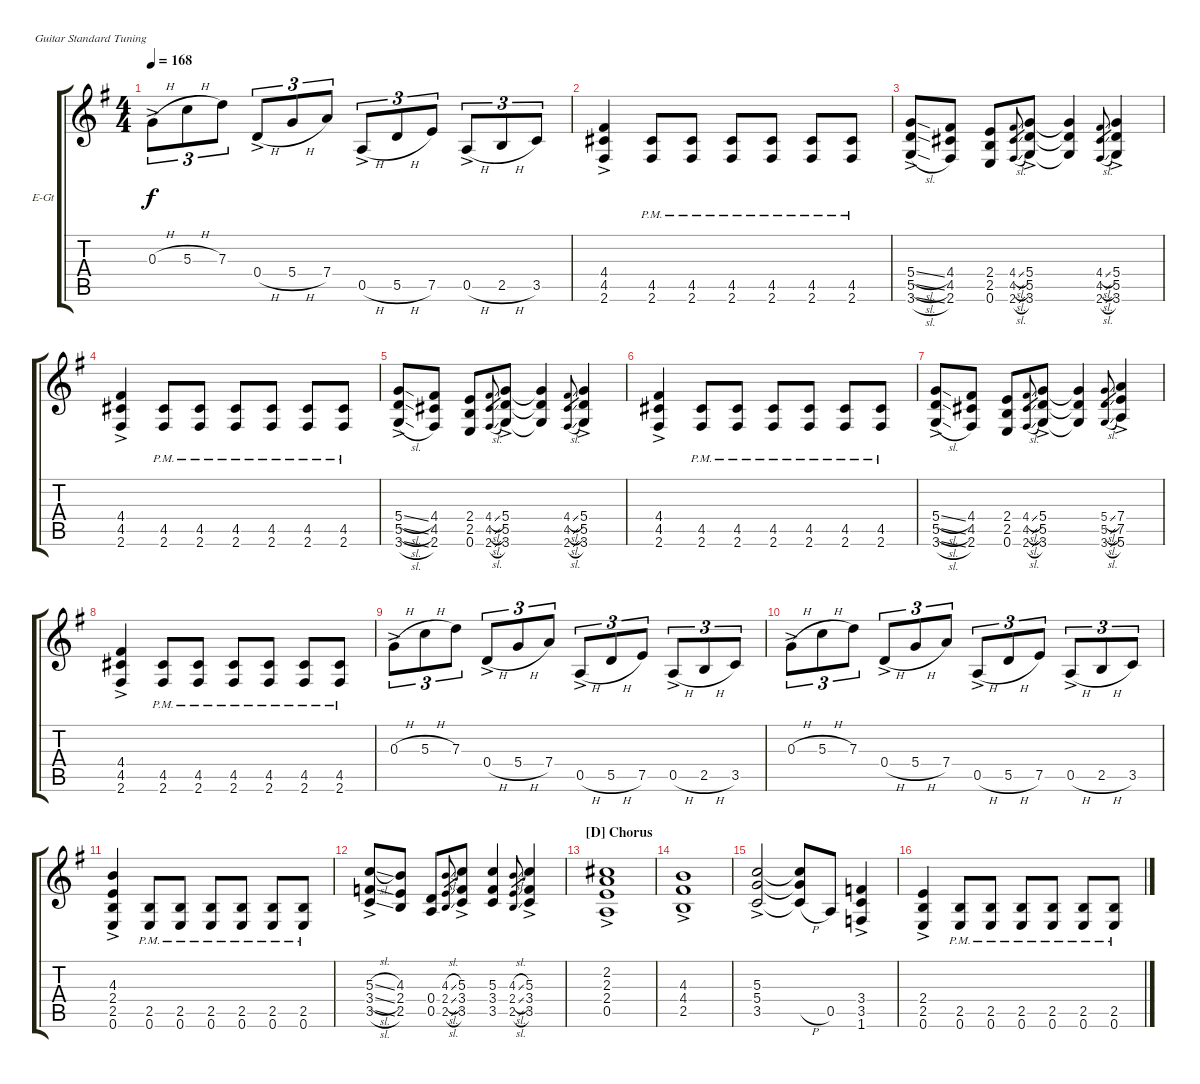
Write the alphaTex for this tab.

\bracketExtendMode groupsimilarinstruments
\firstSystemTrackNameOrientation horizontal
\otherSystemsTrackNameOrientation horizontal
\track ("Guitar 1" "E-Gt") {instrument electricguitarclean}
\staff {score tabs}
\tuning (E4 B3 G3 D3 A2 E2)
\ts (4 4)
\tempo 168
\clef g2
\scale
1.07818
\ks g
0.3{h ac}.8{tu (3 2) dy f} 5.3{h}.8{tu (3 2)} 7.3.8{tu (3 2)} 0.4{h ac}.8{tu (3 2)} 5.4{h}.8{tu (3 2)} 7.4.8{tu (3 2)} 0.5{h ac}.8{tu (3 2)} 5.5{h}.8{tu (3 2)} 7.5.8{tu (3 2)} 0.5{h ac}.8{tu (3 2)} 2.5{h}.8{tu (3 2)} 3.5.8{tu (3 2)} |
\scale
0.921816 (4.4 4.5 2.6{ac}).4 (4.5{pm} 2.6{pm}).8 (4.5{pm} 2.6{pm}).8 (4.5{pm} 2.6{pm}).8 (4.5{pm} 2.6{pm}).8 (4.5{pm} 2.6{pm}).8 (4.5{pm} 2.6{pm}).8 |
\scale
1.07818 (5.4{sl} 5.5{sl} 3.6{sl ac}).8 (4.4 4.5 2.6).8 (2.5 0.6 2.4).8 (4.4{sl} 4.5{sl} 2.6{sl}).8{gr} (5.4 5.5 3.6{ac}).8 (5.4{t} 5.5{t} 3.6{t}).4 (4.4{sl} 4.5{sl} 2.6{sl}).8{gr} (5.4 5.5 3.6{ac}).4 |
\scale
0.921816 (4.4 4.5 2.6{ac}).4 (4.5{pm} 2.6{pm}).8 (4.5{pm} 2.6{pm}).8 (4.5{pm} 2.6{pm}).8 (4.5{pm} 2.6{pm}).8 (4.5{pm} 2.6{pm}).8 (4.5{pm} 2.6{pm}).8 |
\scale
1.07818 (5.4{sl} 5.5{sl} 3.6{sl ac}).8 (4.4 4.5 2.6).8 (2.5 0.6 2.4).8 (4.4{sl} 4.5{sl} 2.6{sl}).8{gr} (5.4 5.5 3.6{ac}).8 (5.4{t} 5.5{t} 3.6{t}).4 (4.4{sl} 4.5{sl} 2.6{sl}).8{gr} (5.4 5.5 3.6{ac}).4 |
\scale
0.921816 (4.4 4.5 2.6{ac}).4 (4.5{pm} 2.6{pm}).8 (4.5{pm} 2.6{pm}).8 (4.5{pm} 2.6{pm}).8 (4.5{pm} 2.6{pm}).8 (4.5{pm} 2.6{pm}).8 (4.5{pm} 2.6{pm}).8 |
\scale
1.07818 (5.4{sl} 5.5{sl} 3.6{sl ac}).8 (4.4 4.5 2.6).8 (2.5 0.6 2.4).8 (4.4{sl} 4.5{sl} 2.6{sl}).8{gr} (5.4 5.5 3.6{ac}).8 (5.4{t} 5.5{t} 3.6{t}).4 (5.4{sl} 5.5{sl} 3.6{sl}).8{gr} (7.4 7.5 5.6{ac}).4 |
\scale
0.921816 (4.4 4.5 2.6{ac}).4 (4.5{pm} 2.6{pm}).8 (4.5{pm} 2.6{pm}).8 (4.5{pm} 2.6{pm}).8 (4.5{pm} 2.6{pm}).8 (4.5{pm} 2.6{pm}).8 (4.5{pm} 2.6{pm}).8 |
\scale
1.07818 0.3{h ac}.8{tu (3 2)} 5.3{h}.8{tu (3 2)} 7.3.8{tu (3 2)} 0.4{h ac}.8{tu (3 2)} 5.4{h}.8{tu (3 2)} 7.4.8{tu (3 2)} 0.5{h ac}.8{tu (3 2)} 5.5{h}.8{tu (3 2)} 7.5.8{tu (3 2)} 0.5{h ac}.8{tu (3 2)} 2.5{h}.8{tu (3 2)} 3.5.8{tu (3 2)} |
\scale
0.921816 0.3{h ac}.8{tu (3 2)} 5.3{h}.8{tu (3 2)} 7.3.8{tu (3 2)} 0.4{h ac}.8{tu (3 2)} 5.4{h}.8{tu (3 2)} 7.4.8{tu (3 2)} 0.5{h ac}.8{tu (3 2)} 5.5{h}.8{tu (3 2)} 7.5.8{tu (3 2)} 0.5{h ac}.8{tu (3 2)} 2.5{h}.8{tu (3 2)} 3.5.8{tu (3 2)} |
\scale
1.07818 (2.4 2.5 0.6 4.3{ac}).4 (2.5{pm} 0.6{pm}).8 (2.5{pm} 0.6{pm}).8 (2.5{pm} 0.6{pm}).8 (2.5{pm} 0.6{pm}).8 (2.5{pm} 0.6{pm}).8 (2.5{pm} 0.6{pm}).8 |
\scale
0.921816 (3.4{sl ac} 3.5{sl ac} 5.3{sl ac}).8 (2.4 2.5 4.3).8 (0.5 0.4).8 (2.4{sl} 2.5{sl} 4.3{sl}).8{gr} (3.4{ac} 3.5{ac} 5.3{ac}).8 (3.4 3.5 5.3).4 (2.4{sl} 2.5{sl} 4.3{sl}).8{gr} (3.4{ac} 3.5{ac} 5.3{ac}).4 |
\section ("D" "Chorus")
\scale
1.07818 (2.3 2.4 0.5 2.2{ac}).1 |
\scale
0.921816 (4.3 4.4 2.5{ac}).1 |
\scale
1.07818 (5.3 5.4 3.5{ac}).2 (5.3{t} 5.4{t} 3.5{h t}).8 0.5.8 (1.6{ac} 3.5 3.4).4 |
\scale
0.921816 (2.4 2.5 0.6{ac}).4 (2.5{pm} 0.6{pm}).8 (2.5{pm} 0.6{pm}).8 (2.5{pm} 0.6{pm}).8 (2.5{pm} 0.6{pm}).8 (2.5{pm} 0.6{pm}).8 (2.5{pm} 0.6{pm}).8
